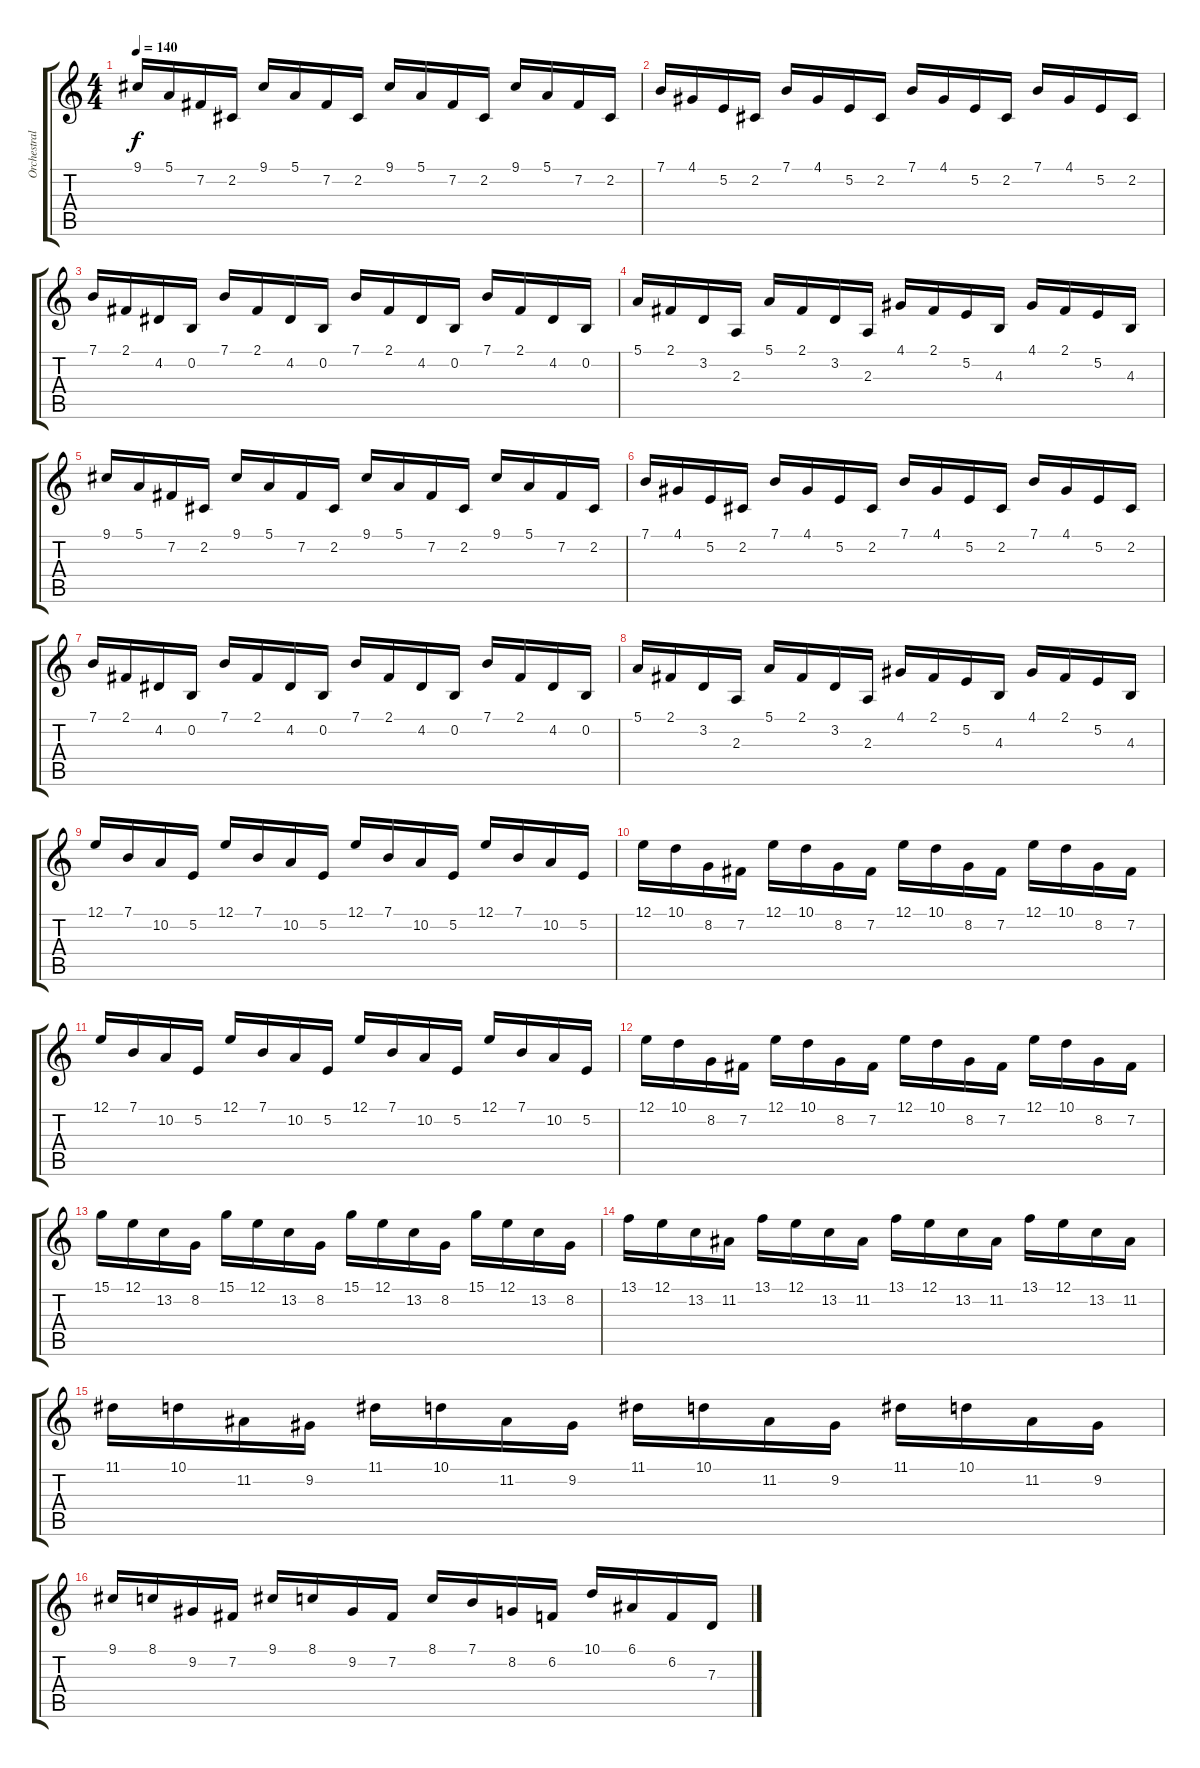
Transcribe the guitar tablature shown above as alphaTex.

\track ("Orchestral Harp" "Orchestral") {instrument orchestralharp}
\staff {score tabs}
\tuning (E4 B3 G3 D3 A2 E2) {hide}
\ts (4 4)
\tempo 140
\clef g2
\ks c
9.1.16{dy f} 5.1.16 7.2.16 2.2.16 9.1.16 5.1.16 7.2.16 2.2.16 9.1.16 5.1.16 7.2.16 2.2.16 9.1.16 5.1.16 7.2.16 2.2.16 |
7.1.16 4.1.16 5.2.16 2.2.16 7.1.16 4.1.16 5.2.16 2.2.16 7.1.16 4.1.16 5.2.16 2.2.16 7.1.16 4.1.16 5.2.16 2.2.16 |
7.1.16 2.1.16 4.2.16 0.2.16 7.1.16 2.1.16 4.2.16 0.2.16 7.1.16 2.1.16 4.2.16 0.2.16 7.1.16 2.1.16 4.2.16 0.2.16 |
5.1.16 2.1.16 3.2.16 2.3.16 5.1.16 2.1.16 3.2.16 2.3.16 4.1.16 2.1.16 5.2.16 4.3.16 4.1.16 2.1.16 5.2.16 4.3.16 |
9.1.16 5.1.16 7.2.16 2.2.16 9.1.16 5.1.16 7.2.16 2.2.16 9.1.16 5.1.16 7.2.16 2.2.16 9.1.16 5.1.16 7.2.16 2.2.16 |
7.1.16 4.1.16 5.2.16 2.2.16 7.1.16 4.1.16 5.2.16 2.2.16 7.1.16 4.1.16 5.2.16 2.2.16 7.1.16 4.1.16 5.2.16 2.2.16 |
7.1.16 2.1.16 4.2.16 0.2.16 7.1.16 2.1.16 4.2.16 0.2.16 7.1.16 2.1.16 4.2.16 0.2.16 7.1.16 2.1.16 4.2.16 0.2.16 |
5.1.16 2.1.16 3.2.16 2.3.16 5.1.16 2.1.16 3.2.16 2.3.16 4.1.16 2.1.16 5.2.16 4.3.16 4.1.16 2.1.16 5.2.16 4.3.16 |
12.1.16 7.1.16 10.2.16 5.2.16 12.1.16 7.1.16 10.2.16 5.2.16 12.1.16 7.1.16 10.2.16 5.2.16 12.1.16 7.1.16 10.2.16 5.2.16 |
12.1.16 10.1.16 8.2.16 7.2.16 12.1.16 10.1.16 8.2.16 7.2.16 12.1.16 10.1.16 8.2.16 7.2.16 12.1.16 10.1.16 8.2.16 7.2.16 |
12.1.16 7.1.16 10.2.16 5.2.16 12.1.16 7.1.16 10.2.16 5.2.16 12.1.16 7.1.16 10.2.16 5.2.16 12.1.16 7.1.16 10.2.16 5.2.16 |
12.1.16 10.1.16 8.2.16 7.2.16 12.1.16 10.1.16 8.2.16 7.2.16 12.1.16 10.1.16 8.2.16 7.2.16 12.1.16 10.1.16 8.2.16 7.2.16 |
15.1.16 12.1.16 13.2.16 8.2.16 15.1.16 12.1.16 13.2.16 8.2.16 15.1.16 12.1.16 13.2.16 8.2.16 15.1.16 12.1.16 13.2.16 8.2.16 |
13.1.16 12.1.16 13.2.16 11.2.16 13.1.16 12.1.16 13.2.16 11.2.16 13.1.16 12.1.16 13.2.16 11.2.16 13.1.16 12.1.16 13.2.16 11.2.16 |
11.1.16 10.1.16 11.2.16 9.2.16 11.1.16 10.1.16 11.2.16 9.2.16 11.1.16 10.1.16 11.2.16 9.2.16 11.1.16 10.1.16 11.2.16 9.2.16 |
9.1.16 8.1.16 9.2.16 7.2.16 9.1.16 8.1.16 9.2.16 7.2.16 8.1.16 7.1.16 8.2.16 6.2.16 10.1.16 6.1.16 6.2.16 7.3.16
